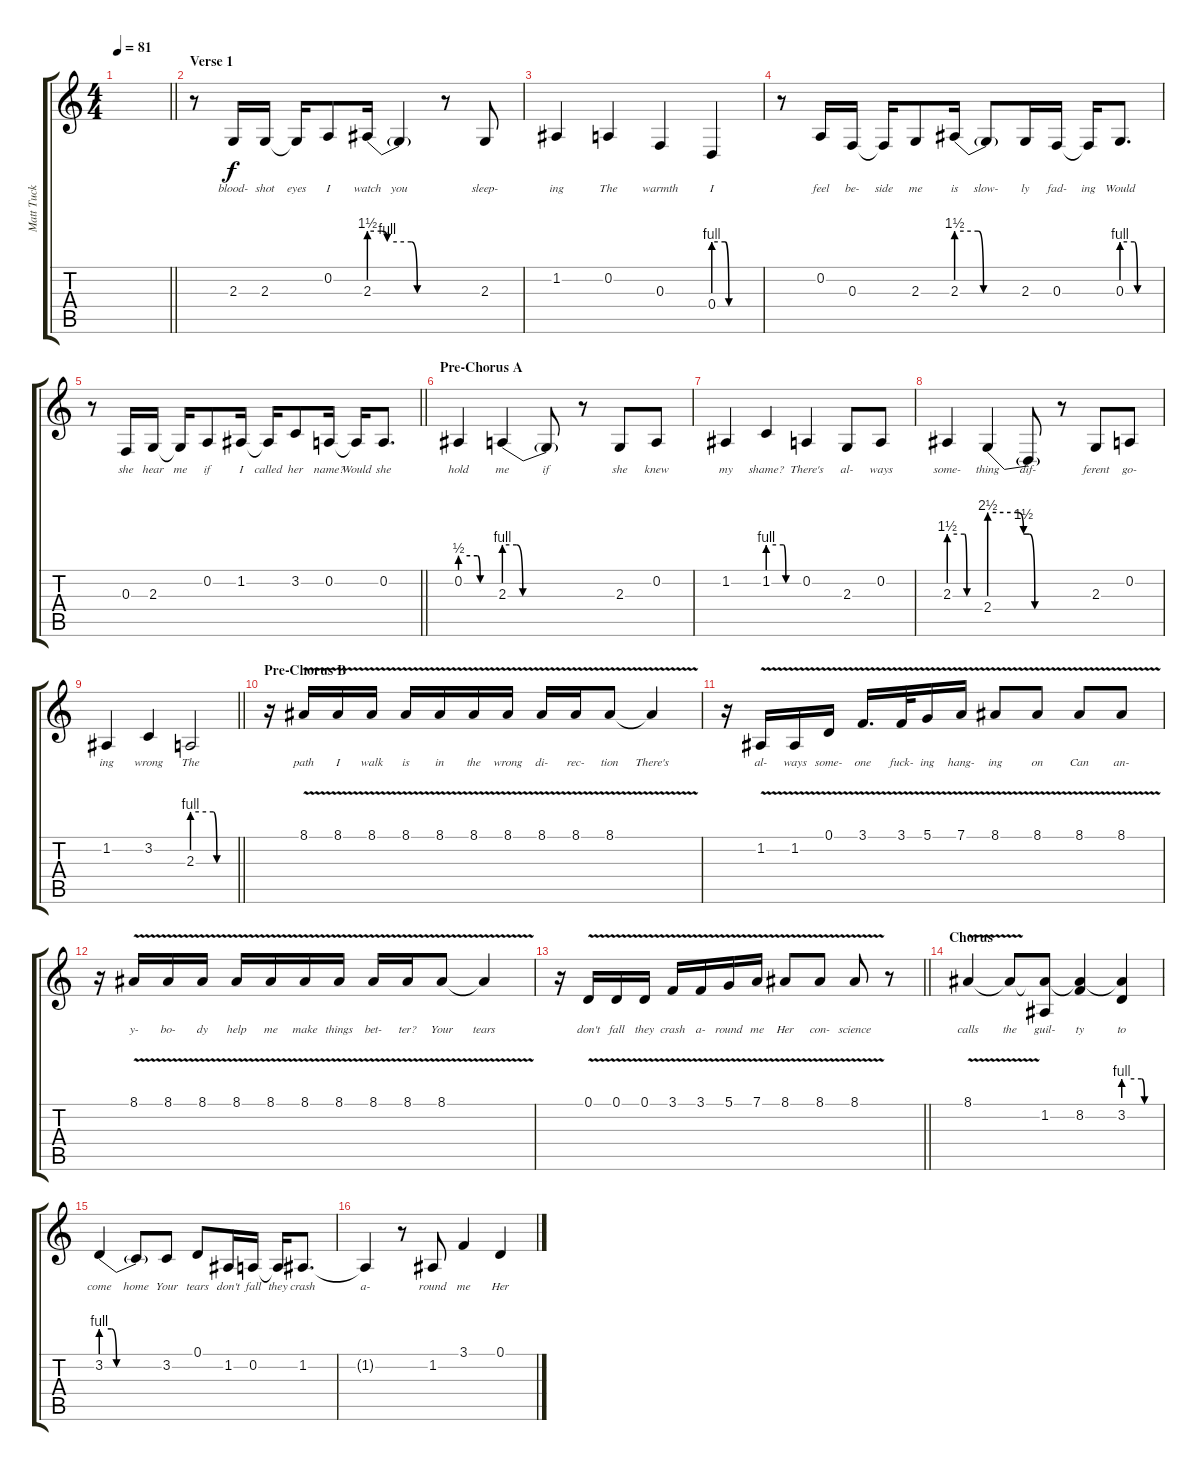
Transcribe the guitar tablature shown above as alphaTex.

\track ("Matt Tuck (Vocals)" "Matt Tuck ") {instrument tenorsax}
\staff {score tabs}
\tuning (D4 A3 F3 C3 G2 C2) {hide}
\ts (4 4)
\tempo 81
\clef g2
\barLineRight lightlight
\ks c
|
\section ("" "Verse 1")
r.8 2.3.16{lyrics (0 "blood-") lyrics (1 "") lyrics (2 "") lyrics (3 "") lyrics (4 "")} 2.3.16{lyrics (0 "shot") lyrics (1 "") lyrics (2 "") lyrics (3 "") lyrics (4 "")} 2.3{t}.16{lyrics (0 "eyes") lyrics (1 "") lyrics (2 "") lyrics (3 "") lyrics (4 "")} 0.2.8{lyrics (0 "I") lyrics (1 "") lyrics (2 "") lyrics (3 "") lyrics (4 "")} 2.3{be (custom 0 6 10 6 15 4 35 4 40 0 60 0)}.16{lyrics (0 "watch") lyrics (1 "") lyrics (2 "") lyrics (3 "") lyrics (4 "")} 2.3{t}.4{lyrics (0 "you") lyrics (1 "") lyrics (2 "") lyrics (3 "") lyrics (4 "")} r.8 2.3.8{lyrics (0 "sleep-") lyrics (1 "") lyrics (2 "") lyrics (3 "") lyrics (4 "")} |
1.2.4{lyrics (0 "ing") lyrics (1 "") lyrics (2 "") lyrics (3 "") lyrics (4 "")} 0.2.4{lyrics (0 "The") lyrics (1 "") lyrics (2 "") lyrics (3 "") lyrics (4 "")} 0.3.4{lyrics (0 "warmth") lyrics (1 "") lyrics (2 "") lyrics (3 "") lyrics (4 "")} 0.4{be (custom 0 4 15 4 20 0 60 0)}.4{lyrics (0 "I") lyrics (1 "") lyrics (2 "") lyrics (3 "") lyrics (4 "")} |
r.8 0.2.16{lyrics (0 "feel") lyrics (1 "") lyrics (2 "") lyrics (3 "") lyrics (4 "")} 0.3.16{lyrics (0 "be-") lyrics (1 "") lyrics (2 "") lyrics (3 "") lyrics (4 "")} 0.3{t}.16{lyrics (0 "side") lyrics (1 "") lyrics (2 "") lyrics (3 "") lyrics (4 "")} 2.3.8{lyrics (0 "me") lyrics (1 "") lyrics (2 "") lyrics (3 "") lyrics (4 "")} 2.3{be (custom 0 6 20 6 25 0 60 0)}.16{lyrics (0 "is") lyrics (1 "") lyrics (2 "") lyrics (3 "") lyrics (4 "")} 2.3{t}.8{lyrics (0 "slow-") lyrics (1 "") lyrics (2 "") lyrics (3 "") lyrics (4 "")} 2.3.16{lyrics (0 "ly") lyrics (1 "") lyrics (2 "") lyrics (3 "") lyrics (4 "")} 0.3.16{lyrics (0 "fad-") lyrics (1 "") lyrics (2 "") lyrics (3 "") lyrics (4 "")} 0.3{t}.16{lyrics (0 "ing") lyrics (1 "") lyrics (2 "") lyrics (3 "") lyrics (4 "")} 0.3{be (custom 0 4 20 4 25 0 60 0)}.8{d lyrics (0 "Would") lyrics (1 "") lyrics (2 "") lyrics (3 "") lyrics (4 "")} |
\barLineRight lightlight
r.8 0.3.16{lyrics (0 "she") lyrics (1 "") lyrics (2 "") lyrics (3 "") lyrics (4 "")} 2.3.16{lyrics (0 "hear") lyrics (1 "") lyrics (2 "") lyrics (3 "") lyrics (4 "")} 2.3{t}.16{lyrics (0 "me") lyrics (1 "") lyrics (2 "") lyrics (3 "") lyrics (4 "")} 0.2.8{lyrics (0 "if") lyrics (1 "") lyrics (2 "") lyrics (3 "") lyrics (4 "")} 1.2.16{lyrics (0 "I") lyrics (1 "") lyrics (2 "") lyrics (3 "") lyrics (4 "")} 1.2{t}.16{lyrics (0 "called") lyrics (1 "") lyrics (2 "") lyrics (3 "") lyrics (4 "")} 3.2.8{lyrics (0 "her") lyrics (1 "") lyrics (2 "") lyrics (3 "") lyrics (4 "")} 0.2.16{lyrics (0 "name?") lyrics (1 "") lyrics (2 "") lyrics (3 "") lyrics (4 "")} 0.2{t}.16{lyrics (0 "Would") lyrics (1 "") lyrics (2 "") lyrics (3 "") lyrics (4 "")} 0.2.8{d lyrics (0 "she") lyrics (1 "") lyrics (2 "") lyrics (3 "") lyrics (4 "")} |
\section ("" "Pre-Chorus A")
0.2{be (custom 0 2 30 2 35 0 60 0)}.4{lyrics (0 "hold") lyrics (1 "") lyrics (2 "") lyrics (3 "") lyrics (4 "")} 2.3{be (custom 0 4 10 4 15 0 60 0)}.4{lyrics (0 "me") lyrics (1 "") lyrics (2 "") lyrics (3 "") lyrics (4 "")} 2.3{t}.8{lyrics (0 "if") lyrics (1 "") lyrics (2 "") lyrics (3 "") lyrics (4 "")} r.8 2.3.8{lyrics (0 "she") lyrics (1 "") lyrics (2 "") lyrics (3 "") lyrics (4 "")} 0.2.8{lyrics (0 "knew") lyrics (1 "") lyrics (2 "") lyrics (3 "") lyrics (4 "")} |
1.2.4{lyrics (0 "my") lyrics (1 "") lyrics (2 "") lyrics (3 "") lyrics (4 "")} 1.2{be (custom 0 4 30 4 35 0 60 0)}.4{lyrics (0 "shame?") lyrics (1 "") lyrics (2 "") lyrics (3 "") lyrics (4 "")} 0.2.4{lyrics (0 "There's") lyrics (1 "") lyrics (2 "") lyrics (3 "") lyrics (4 "")} 2.3.8{lyrics (0 "al-") lyrics (1 "") lyrics (2 "") lyrics (3 "") lyrics (4 "")} 0.2.8{lyrics (0 "ways") lyrics (1 "") lyrics (2 "") lyrics (3 "") lyrics (4 "")} |
2.3{be (custom 0 6 30 6 35 0 60 0)}.4{lyrics (0 "some-") lyrics (1 "") lyrics (2 "") lyrics (3 "") lyrics (4 "")} 2.4{be (custom 0 10 25 10 30 6 35 6 40 0 60 0)}.4{lyrics (0 "thing") lyrics (1 "") lyrics (2 "") lyrics (3 "") lyrics (4 "")} 2.4{t}.8{lyrics (0 "dif-") lyrics (1 "") lyrics (2 "") lyrics (3 "") lyrics (4 "")} r.8 2.3.8{lyrics (0 "ferent") lyrics (1 "") lyrics (2 "") lyrics (3 "") lyrics (4 "")} 0.2.8{lyrics (0 "go-") lyrics (1 "") lyrics (2 "") lyrics (3 "") lyrics (4 "")} |
\barLineRight lightlight
1.2.4{lyrics (0 "ing") lyrics (1 "") lyrics (2 "") lyrics (3 "") lyrics (4 "")} 3.2.4{lyrics (0 "wrong") lyrics (1 "") lyrics (2 "") lyrics (3 "") lyrics (4 "")} 2.3{be (custom 0 4 30 4 35 0 60 0)}.2{lyrics (0 "The") lyrics (1 "") lyrics (2 "") lyrics (3 "") lyrics (4 "")} |
\section ("" "Pre-Chorus B")
r.16 8.1{v}.16{lyrics (0 "path") lyrics (1 "") lyrics (2 "") lyrics (3 "") lyrics (4 "")} 8.1{v}.16{lyrics (0 "I") lyrics (1 "") lyrics (2 "") lyrics (3 "") lyrics (4 "")} 8.1{v}.16{lyrics (0 "walk") lyrics (1 "") lyrics (2 "") lyrics (3 "") lyrics (4 "")} 8.1{v}.16{lyrics (0 "is") lyrics (1 "") lyrics (2 "") lyrics (3 "") lyrics (4 "")} 8.1{v}.16{lyrics (0 "in") lyrics (1 "") lyrics (2 "") lyrics (3 "") lyrics (4 "")} 8.1{v}.16{lyrics (0 "the") lyrics (1 "") lyrics (2 "") lyrics (3 "") lyrics (4 "")} 8.1{v}.16{lyrics (0 "wrong") lyrics (1 "") lyrics (2 "") lyrics (3 "") lyrics (4 "")} 8.1{v}.16{lyrics (0 "di-") lyrics (1 "") lyrics (2 "") lyrics (3 "") lyrics (4 "")} 8.1{v}.16{lyrics (0 "rec-") lyrics (1 "") lyrics (2 "") lyrics (3 "") lyrics (4 "")} 8.1{v}.8{lyrics (0 "tion") lyrics (1 "") lyrics (2 "") lyrics (3 "") lyrics (4 "")} 8.1{t}.4{lyrics (0 "There's") lyrics (1 "") lyrics (2 "") lyrics (3 "") lyrics (4 "")} |
r.16 1.2{v}.16{lyrics (0 "al-") lyrics (1 "") lyrics (2 "") lyrics (3 "") lyrics (4 "")} 1.2{v}.16{lyrics (0 "ways") lyrics (1 "") lyrics (2 "") lyrics (3 "") lyrics (4 "")} 0.1{v}.16{lyrics (0 "some-") lyrics (1 "") lyrics (2 "") lyrics (3 "") lyrics (4 "")} 3.1{v}.16{d lyrics (0 "one") lyrics (1 "") lyrics (2 "") lyrics (3 "") lyrics (4 "")} 3.1{v}.32{lyrics (0 "fuck-") lyrics (1 "") lyrics (2 "") lyrics (3 "") lyrics (4 "")} 5.1{v}.16{lyrics (0 "ing") lyrics (1 "") lyrics (2 "") lyrics (3 "") lyrics (4 "")} 7.1{v}.16{lyrics (0 "hang-") lyrics (1 "") lyrics (2 "") lyrics (3 "") lyrics (4 "")} 8.1{v}.8{lyrics (0 "ing") lyrics (1 "") lyrics (2 "") lyrics (3 "") lyrics (4 "")} 8.1{v}.8{lyrics (0 "on") lyrics (1 "") lyrics (2 "") lyrics (3 "") lyrics (4 "")} 8.1{v}.8{lyrics (0 "Can") lyrics (1 "") lyrics (2 "") lyrics (3 "") lyrics (4 "")} 8.1{v}.8{lyrics (0 "an-") lyrics (1 "") lyrics (2 "") lyrics (3 "") lyrics (4 "")} |
r.16 8.1{v}.16{lyrics (0 "y-") lyrics (1 "") lyrics (2 "") lyrics (3 "") lyrics (4 "")} 8.1{v}.16{lyrics (0 "bo-") lyrics (1 "") lyrics (2 "") lyrics (3 "") lyrics (4 "")} 8.1{v}.16{lyrics (0 "dy") lyrics (1 "") lyrics (2 "") lyrics (3 "") lyrics (4 "")} 8.1{v}.16{lyrics (0 "help") lyrics (1 "") lyrics (2 "") lyrics (3 "") lyrics (4 "")} 8.1{v}.16{lyrics (0 "me") lyrics (1 "") lyrics (2 "") lyrics (3 "") lyrics (4 "")} 8.1{v}.16{lyrics (0 "make") lyrics (1 "") lyrics (2 "") lyrics (3 "") lyrics (4 "")} 8.1{v}.16{lyrics (0 "things") lyrics (1 "") lyrics (2 "") lyrics (3 "") lyrics (4 "")} 8.1{v}.16{lyrics (0 "bet-") lyrics (1 "") lyrics (2 "") lyrics (3 "") lyrics (4 "")} 8.1{v}.16{lyrics (0 "ter?") lyrics (1 "") lyrics (2 "") lyrics (3 "") lyrics (4 "")} 8.1{v}.8{lyrics (0 "Your") lyrics (1 "") lyrics (2 "") lyrics (3 "") lyrics (4 "")} 8.1{t}.4{lyrics (0 "tears") lyrics (1 "") lyrics (2 "") lyrics (3 "") lyrics (4 "")} |
\barLineRight lightlight
r.16 0.1{v}.16{lyrics (0 "don't") lyrics (1 "") lyrics (2 "") lyrics (3 "") lyrics (4 "")} 0.1{v}.16{lyrics (0 "fall") lyrics (1 "") lyrics (2 "") lyrics (3 "") lyrics (4 "")} 0.1{v}.16{lyrics (0 "they") lyrics (1 "") lyrics (2 "") lyrics (3 "") lyrics (4 "")} 3.1{v}.16{lyrics (0 "crash") lyrics (1 "") lyrics (2 "") lyrics (3 "") lyrics (4 "")} 3.1{v}.16{lyrics (0 "a-") lyrics (1 "") lyrics (2 "") lyrics (3 "") lyrics (4 "")} 5.1{v}.16{lyrics (0 "round") lyrics (1 "") lyrics (2 "") lyrics (3 "") lyrics (4 "")} 7.1{v}.16{lyrics (0 "me") lyrics (1 "") lyrics (2 "") lyrics (3 "") lyrics (4 "")} 8.1{v}.8{lyrics (0 "Her") lyrics (1 "") lyrics (2 "") lyrics (3 "") lyrics (4 "")} 8.1{v}.8{lyrics (0 "con-") lyrics (1 "") lyrics (2 "") lyrics (3 "") lyrics (4 "")} 8.1{v}.8{lyrics (0 "science") lyrics (1 "") lyrics (2 "") lyrics (3 "") lyrics (4 "")} r.8 |
\section ("" "Chorus")
8.1{v}.4{lyrics (0 "calls") lyrics (1 "") lyrics (2 "") lyrics (3 "") lyrics (4 "")} 8.1{t}.8{lyrics (0 "the") lyrics (1 "") lyrics (2 "") lyrics (3 "") lyrics (4 "")} (8.1{t} 1.2).8{lyrics (0 "guil-") lyrics (1 "") lyrics (2 "") lyrics (3 "") lyrics (4 "")} (8.1{t} 8.2).4{lyrics (0 "ty") lyrics (1 "") lyrics (2 "") lyrics (3 "") lyrics (4 "")} (8.1{t} 3.2{be (custom 0 4 30 4 35 0 60 0)}).4{lyrics (0 "to") lyrics (1 "") lyrics (2 "") lyrics (3 "") lyrics (4 "")} |
3.2{be (custom 0 4 10 4 15 0 60 0)}.4{lyrics (0 "come") lyrics (1 "") lyrics (2 "") lyrics (3 "") lyrics (4 "")} 3.2{t}.8{lyrics (0 "home") lyrics (1 "") lyrics (2 "") lyrics (3 "") lyrics (4 "")} 3.2.8{lyrics (0 "Your") lyrics (1 "") lyrics (2 "") lyrics (3 "") lyrics (4 "")} 0.1.8{lyrics (0 "tears") lyrics (1 "") lyrics (2 "") lyrics (3 "") lyrics (4 "")} 1.2.16{lyrics (0 "don't") lyrics (1 "") lyrics (2 "") lyrics (3 "") lyrics (4 "")} 0.2.16{lyrics (0 "fall") lyrics (1 "") lyrics (2 "") lyrics (3 "") lyrics (4 "")} 0.2{t}.16{lyrics (0 "they") lyrics (1 "") lyrics (2 "") lyrics (3 "") lyrics (4 "")} 1.2.8{d lyrics (0 "crash") lyrics (1 "") lyrics (2 "") lyrics (3 "") lyrics (4 "")} |
1.2{t}.4{lyrics (0 "a-") lyrics (1 "") lyrics (2 "") lyrics (3 "") lyrics (4 "")} r.8 1.2.8{lyrics (0 "round") lyrics (1 "") lyrics (2 "") lyrics (3 "") lyrics (4 "")} 3.1.4{lyrics (0 "me") lyrics (1 "") lyrics (2 "") lyrics (3 "") lyrics (4 "")} 0.1.4{lyrics (0 "Her") lyrics (1 "") lyrics (2 "") lyrics (3 "") lyrics (4 "")}
